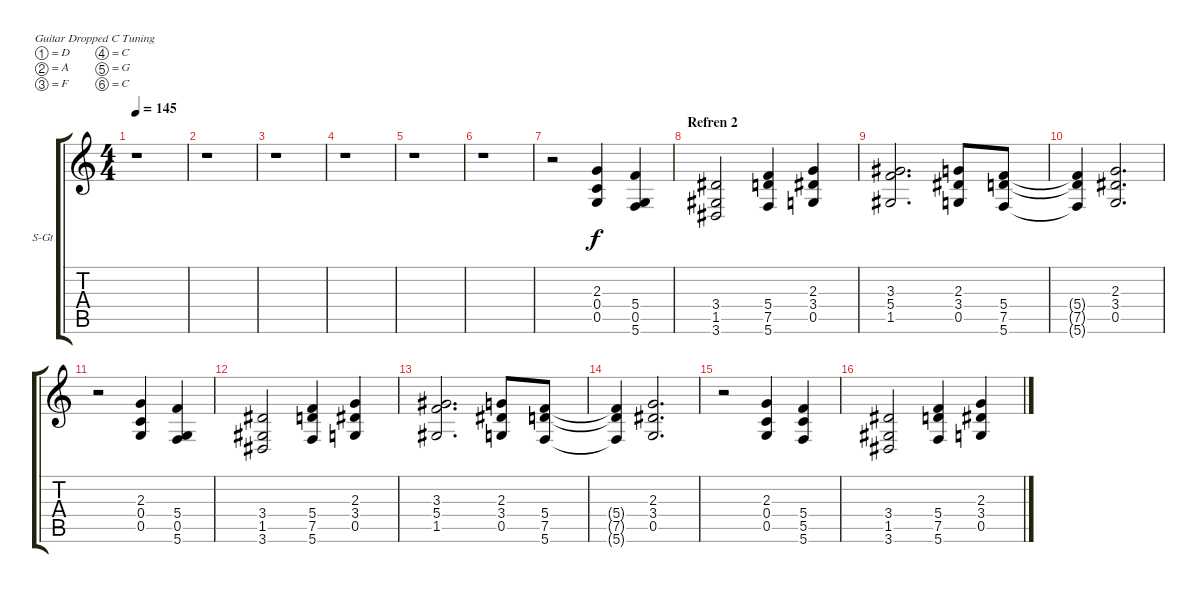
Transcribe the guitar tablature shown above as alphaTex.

\bracketExtendMode groupsimilarinstruments
\firstSystemTrackNameOrientation horizontal
\otherSystemsTrackNameOrientation horizontal
\track ("Chór 1" "S-Gt") {instrument choiraahs}
\staff {score tabs}
\tuning (D4 A3 F3 C3 G2 C2)
\displaytranspose 12
\ts (4 4)
\tempo 145
\clef g2
\ks c
r.1{dy f} |
r.1 |
r.1 |
r.1 |
r.1 |
r.1 |
r.2 (2.3 0.4 0.5).4 (5.4 0.5 5.6).4 |
\section ("" "Refren 2")
(3.4 1.5 3.6).2 (5.4 7.5 5.6).4 (2.3 3.4 0.5).4 |
(3.3 5.4 1.5).2{d} (2.3 3.4 0.5).8 (5.4 7.5 5.6).8 |
(5.4{t} 7.5{t} 5.6{t}).4 (2.3 3.4 0.5).2{d} |
r.2 (2.3 0.4 0.5).4 (5.4 0.5 5.6).4 |
(3.4 1.5 3.6).2 (5.4 7.5 5.6).4 (2.3 3.4 0.5).4 |
(3.3 5.4 1.5).2{d} (2.3 3.4 0.5).8 (5.4 7.5 5.6).8 |
(5.4{t} 7.5{t} 5.6{t}).4 (2.3 3.4 0.5).2{d} |
r.2 (2.3 0.4 0.5).4 (5.4 5.5 5.6).4 |
(3.4 1.5 3.6).2 (5.4 7.5 5.6).4 (2.3 3.4 0.5).4
